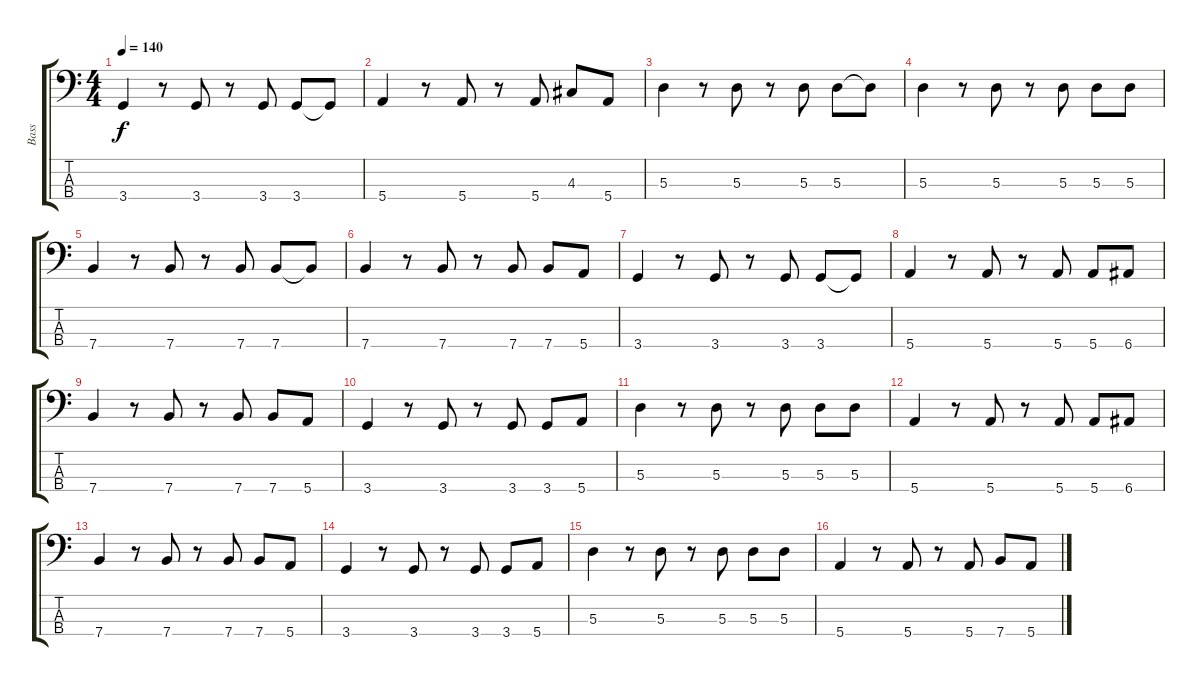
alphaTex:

\track ("Bass" "Bass") {instrument electricbassfinger}
\staff {score tabs}
\tuning (G2 D2 A1 E1) {hide}
\ts (4 4)
\tempo 140
\clef f4
\ks c
3.4.4{dy f} r.8 3.4.8 r.8 3.4.8 3.4.8 3.4{t}.8 |
5.4.4 r.8 5.4.8 r.8 5.4.8 4.3.8 5.4.8 |
5.3.4 r.8 5.3.8 r.8 5.3.8 5.3.8 5.3{t}.8 |
5.3.4 r.8 5.3.8 r.8 5.3.8 5.3.8 5.3.8 |
7.4.4 r.8 7.4.8 r.8 7.4.8 7.4.8 7.4{t}.8 |
7.4.4 r.8 7.4.8 r.8 7.4.8 7.4.8 5.4.8 |
3.4.4 r.8 3.4.8 r.8 3.4.8 3.4.8 3.4{t}.8 |
5.4.4 r.8 5.4.8 r.8 5.4.8 5.4.8 6.4.8 |
7.4.4 r.8 7.4.8 r.8 7.4.8 7.4.8 5.4.8 |
3.4.4 r.8 3.4.8 r.8 3.4.8 3.4.8 5.4.8 |
5.3.4 r.8 5.3.8 r.8 5.3.8 5.3.8 5.3.8 |
5.4.4 r.8 5.4.8 r.8 5.4.8 5.4.8 6.4.8 |
7.4.4 r.8 7.4.8 r.8 7.4.8 7.4.8 5.4.8 |
3.4.4 r.8 3.4.8 r.8 3.4.8 3.4.8 5.4.8 |
5.3.4 r.8 5.3.8 r.8 5.3.8 5.3.8 5.3.8 |
5.4.4 r.8 5.4.8 r.8 5.4.8 7.4.8 5.4.8
